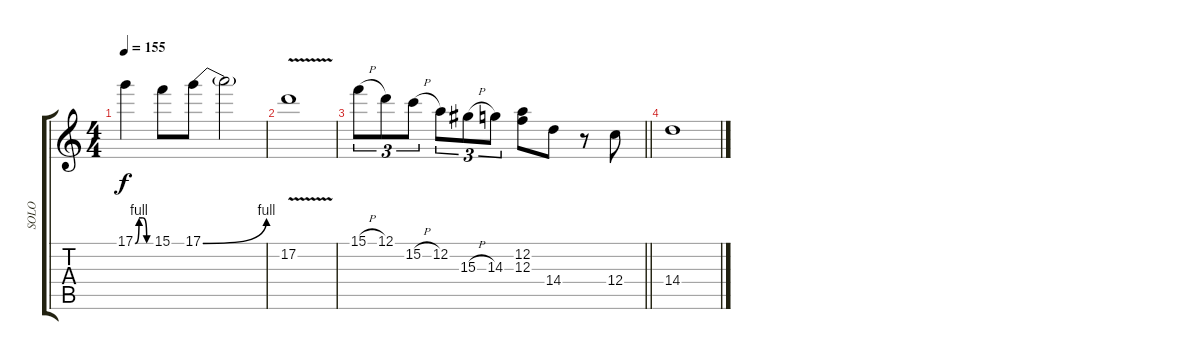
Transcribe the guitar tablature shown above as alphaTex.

\track ("SOLO" "SOLO") {instrument distortionguitar}
\staff {score tabs}
\tuning (D4 A3 F3 C3 G2 C2) {hide}
\ts (4 4)
\tempo 155
\clef g2
\ks c
17.1{be (custom 0 0 15 4 30 4 45 0 60 0)}.4{dy f} 15.1.8 17.1{be (bend 0 0 60 4)}.8 17.1{t}.2 |
17.2{v}.1 |
\barLineRight lightlight
15.1{h}.8{tu (3 2)} 12.1.8{tu (3 2)} 15.2{h}.8{tu (3 2)} 12.2.8{tu (3 2)} 15.3{h}.8{tu (3 2)} 14.3.8{tu (3 2)} (12.2 12.3).8 14.4.8 r.8 12.4.8 |
14.4.1
